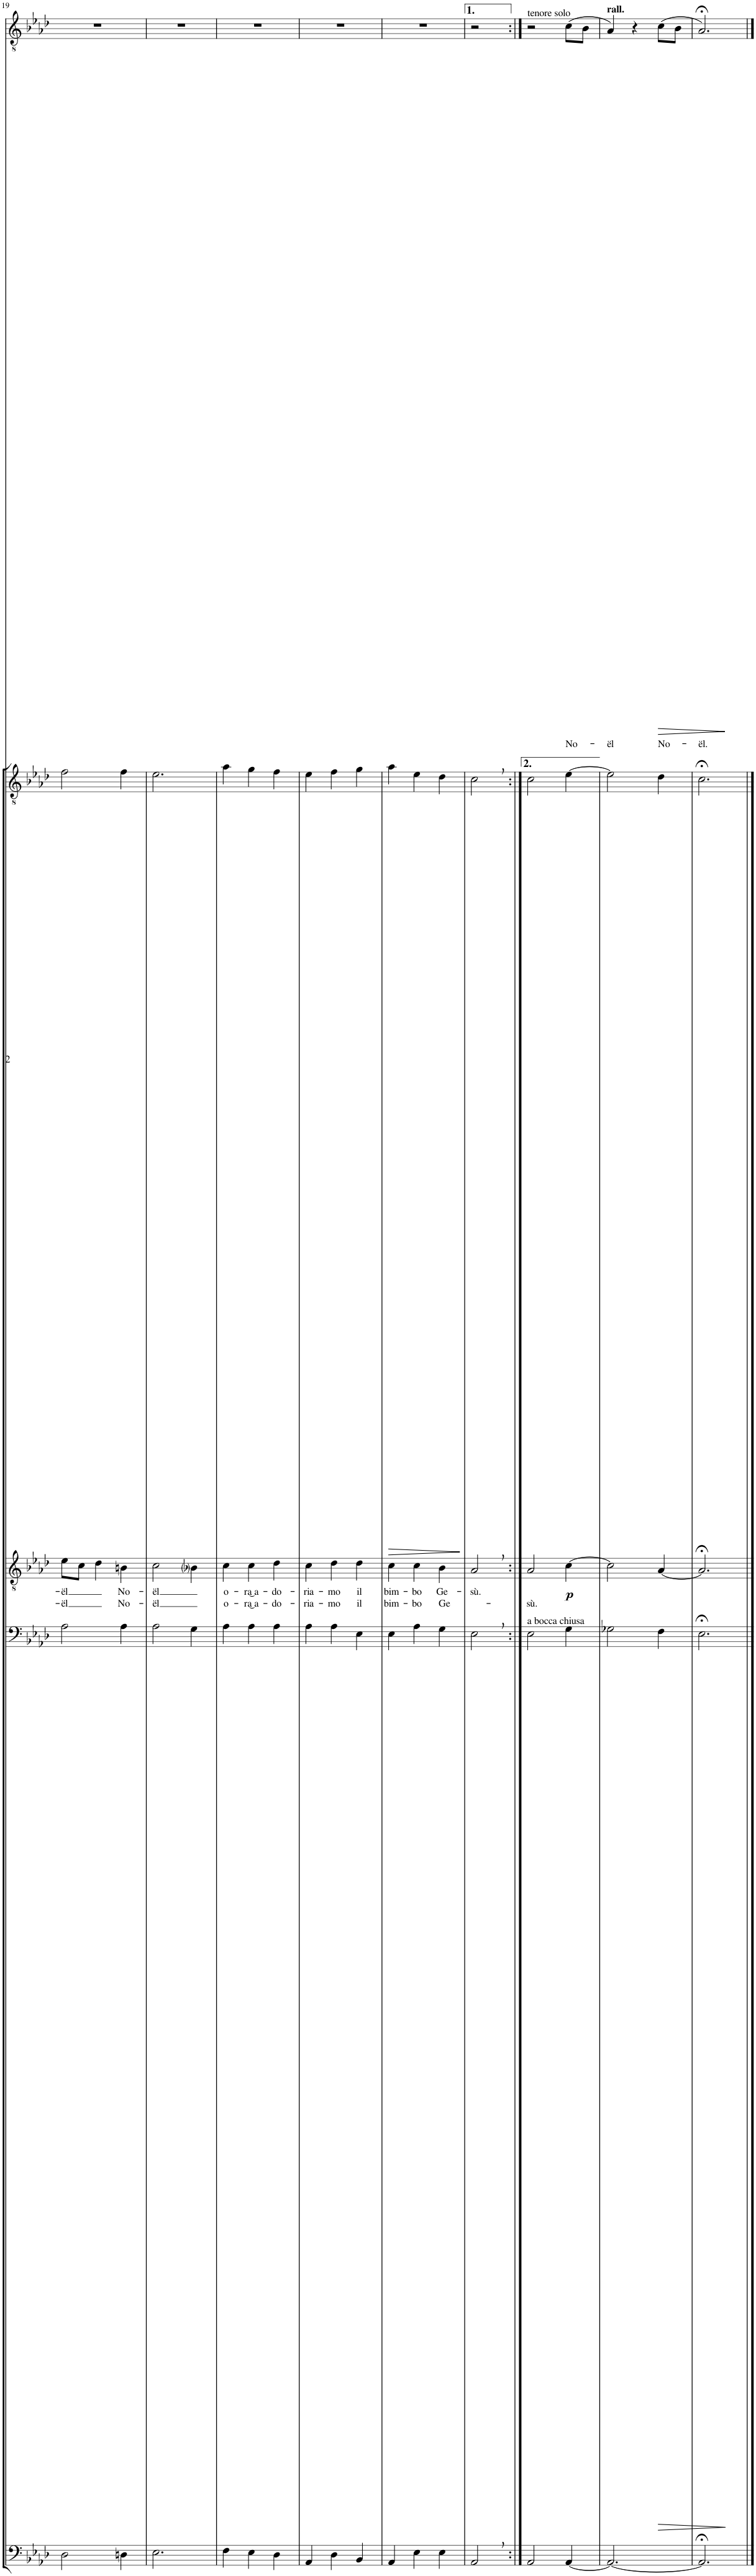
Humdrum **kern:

**kern	**kern	**dynam	**kern	**text	**text	**dynam	**kern	**dynam	**kern	**text	**dynam
*part5	*part4	*part4	*part3	*part3	*part3	*part3	*part2	*part2	*part1	*part1	*part1
*staff5	*staff4	*staff4	*staff3	*staff3	*staff3	*staff3	*staff2	*staff2	*staff1	*staff1	*staff1
*I"Bass	*I"Baritone	*	*I"Tenor	*	*	*	*I"Tenor	*	*I"Tenor	*	*
!!LO:PB:g=z
*clefF4	*clefF4	*	*clefGv2	*	*	*	*clefGv2	*	*clefGv2	*	*
*k[b-e-a-d-]	*k[b-e-a-d-]	*	*k[b-e-a-d-]	*	*	*	*k[b-e-a-d-]	*	*k[b-e-a-d-]	*	*
*M3/4	*M3/4	*	*M3/4	*	*	*	*M3/4	*	*M3/4	*	*
=19	=19	=19	=19	=19	=19	=19	=19	=19	=19	=19	=19
!	!	!	!	!LO:LY:b	!LO:LY:b	!	!	!	!	!	!
2D-\	2A-\	.	8e-\L	-ël	-ël	.	2f\	.	2.r	.	.
.	.	.	8c\J	.	.	.	.	.	.	.	.
.	.	.	4d-\	.	.	.	.	.	.	.	.
!	!	!	!	!LO:LY:b	!LO:LY:b	!	!	!	!	!	!
4Dn\	4A-\	.	4Bn\	No-	No-	.	4f\	.	.	.	.
=20	=20	=20	=20	=20	=20	=20	=20	=20	=20	=20	=20
!	!	!	!	!LO:LY:b	!LO:LY:b	!	!	!	!	!	!
2.E-\	2A-\	.	2c\	-ël	-ël	.	2.e-\	.	2.r	.	.
.	4G\	.	4B-i\	.	.	.	.	.	.	.	.
=21	=21	=21	=21	=21	=21	=21	=21	=21	=21	=21	=21
!	!	!	!	!LO:LY:b	!LO:LY:b	!	!	!	!	!	!
4F\	4A-\	.	4c\	o-	o-	.	4a-\	.	2.r	.	.
!	!	!	!	!LO:LY:b	!LO:LY:b	!	!	!	!	!	!
4E-\	4A-\	.	4c\	-ra͜ a-	-ra͜ a-	.	4g\	.	.	.	.
!	!	!	!	!LO:LY:b	!LO:LY:b	!	!	!	!	!	!
4D-\	4A-\	.	4d-\	-do-	-do-	.	4f\	.	.	.	.
=22	=22	=22	=22	=22	=22	=22	=22	=22	=22	=22	=22
!	!	!	!	!LO:LY:b	!LO:LY:b	!	!	!	!	!	!
4AA-/	4A-\	.	4c\	-ria-	-ria-	.	4e-\	.	2.r	.	.
!	!	!	!	!LO:LY:b	!LO:LY:b	!	!	!	!	!	!
4D-\	4A-\	.	4d-\	-mo	-mo	.	4f\	.	.	.	.
!	!	!	!	!LO:LY:b	!LO:LY:b	!	!	!	!	!	!
4BB-/	4E-\	.	4d-\	il	il	.	4g\	.	.	.	.
=23	=23	=23	=23	=23	=23	=23	=23	=23	=23	=23	=23
!	!	!	!	!LO:LY:b	!LO:LY:b	!	!	!LO:HP:b	!	!	!
4AA-/	4E-\	.	4c\	bim-	bim-	.	4a-\	>	2.r	.	.
!	!	!	!	!LO:LY:b	!LO:LY:b	!	!	!	!	!	!
4E-\	4A-\	.	4c\	-bo	-bo	.	4e-\	.	.	.	.
!	!	!	!	!LO:LY:b	!LO:LY:b	!	!	!	!	!	!
4E-\	4G\	.	4B-\	Ge-	Ge-	.	4d-\	.	.	.	.
.	.	.	.	.	.	.	.	]	.	.	.
=24	=24	=24	=24	=24	=24	=24	=24	=24	=24	=24	=24
!	!	!	!	!LO:LY:b	!	!	!	!	!	!	!
2AA-,/	2E-,\	.	2A-,/	-sù.	.	.	2c,\	.	2r	.	.
=25:|!	=25:|!	=25:|!	=25:|!	=25:|!	=25:|!	=25:|!	=25:|!	=25:|!	=25:|!	=25:|!	=25:|!
!	!	!	!	!	!	!	!	!	!LO:TX:a:t=tenore solo	!	!
!	!LO:TX:a:t=a bocca chiusa	!	!	!	!	!	!	!	!	!	!
!	!	!	!	!	!LO:LY:b	!	!	!	!	!	!
2AA-/	2E-\	.	2A-/	.	-sù.	.	2c\	.	2r	.	.
!	!	!	!	!	!	!LO:DY:b	!	!	!	!LO:LY:b	!
[4AA-/	4G\	.	[4c\	.	.	p	[4e-\	.	(8c\L	No-	.
.	.	.	.	.	.	.	.	.	8B-\J	.	.
=26	=26	=26	=26	=26	=26	=26	=26	=26	=26	=26	=26
!	!	!	!	!	!	!	!	!	!LO:TX:a:B:t=rall.	!	!
!	!	!	!	!	!	!	!	!	!	!LO:LY:b	!
2.AA-/_	2G-X\	.	2c\]	.	.	.	2e-\]	.	4A-/)	-ël	.
.	.	.	.	.	.	.	.	.	4r	.	.
!	!	!LO:HP:b	!	!	!	!	!	!	!	!LO:LY:b	!LO:HP:b
.	4F\	>	[4A-/	.	.	.	4d-\	.	(8c\L	No-	>
.	.	.	.	.	.	.	.	.	8B-\J	.	.
.	.	]	.	.	.	.	.	.	.	.	]
=27	=27	=27	=27	=27	=27	=27	=27	=27	=27	=27	=27
!	!	!	!	!	!	!	!	!	!	!LO:LY:b	!
2.AA-;</]	2.E-;<\	.	2.A-;</]	.	.	.	2.c;<\	.	2.A-;</)	-ël.	.
==	==	==	==	==	==	==	==	==	==	==	==
*-	*-	*-	*-	*-	*-	*-	*-	*-	*-	*-	*-
